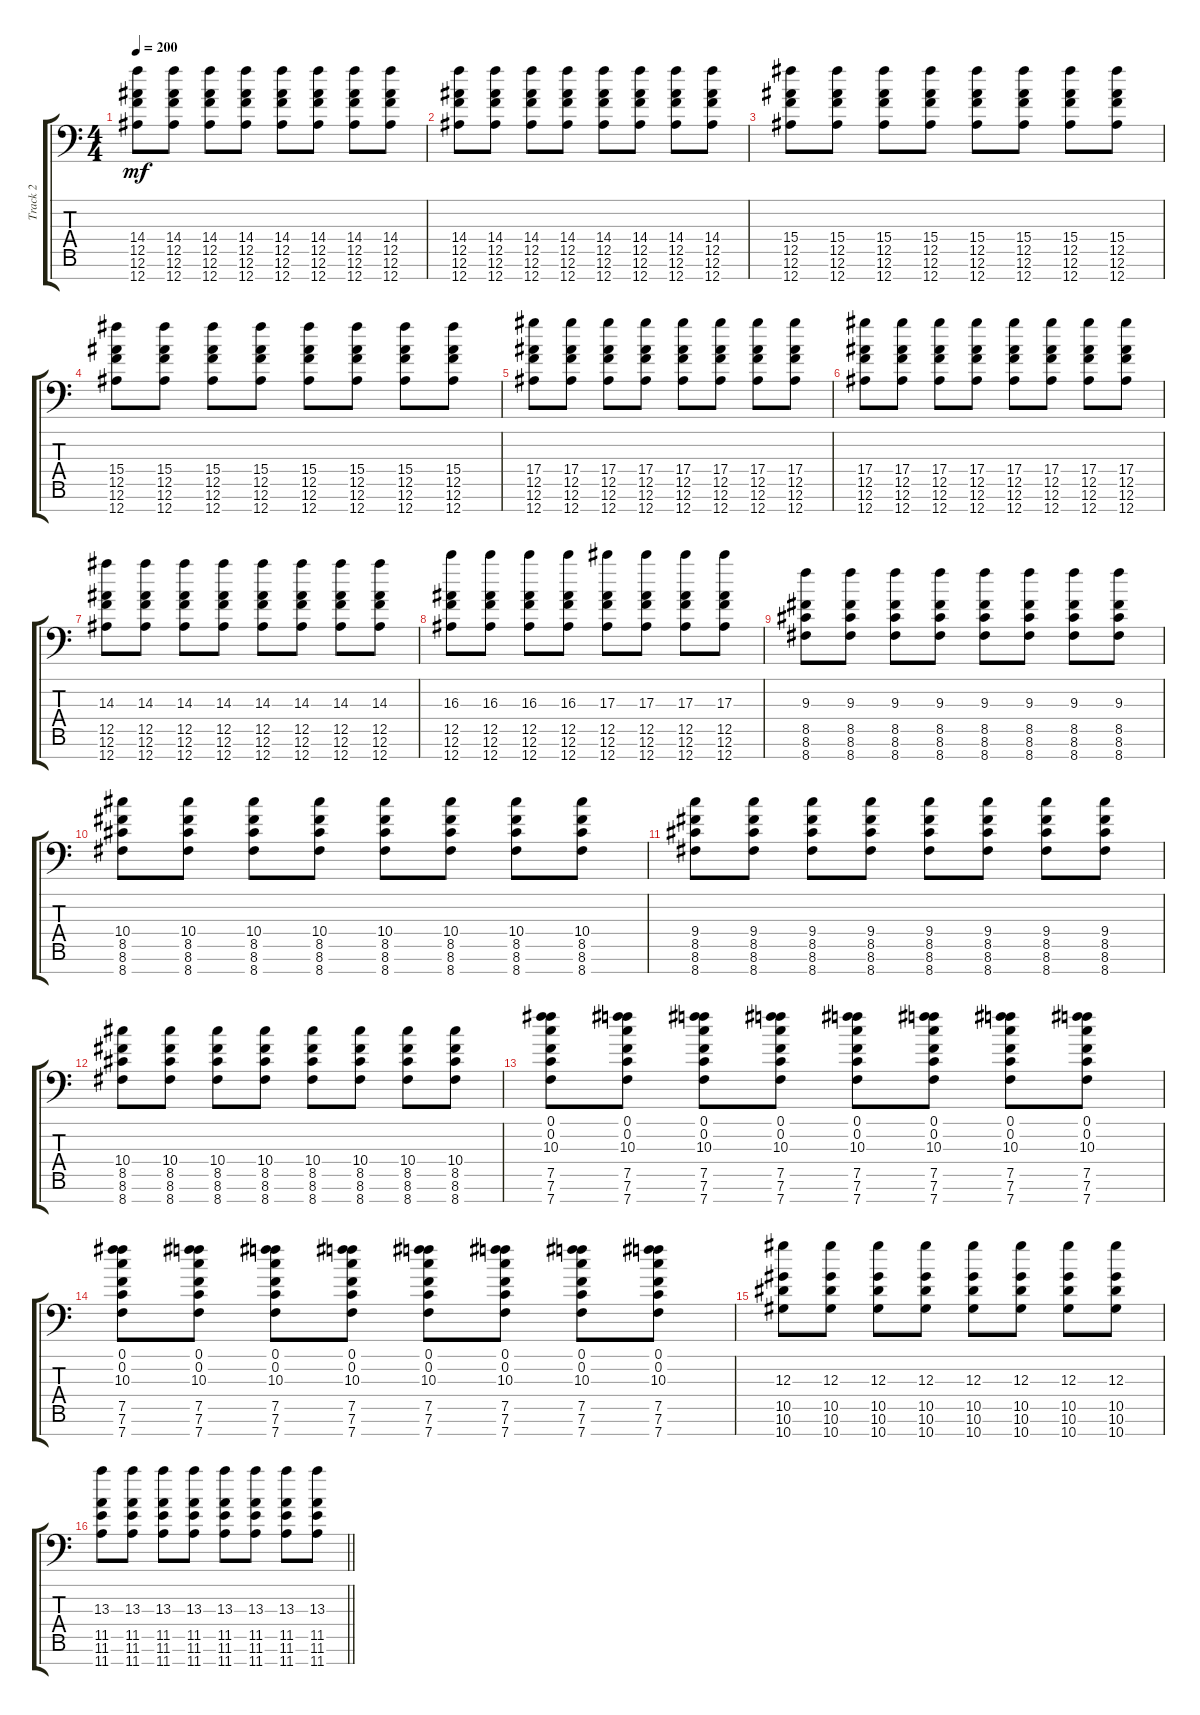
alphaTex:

\track ("Track 2" "Track 2") {instrument distortionguitar}
\staff {score tabs}
\tuning (F4 C4 Ab3 Eb3 Bb2 F2 Bb1) {hide}
\ts (4 4)
\tempo 200
\clef f4
\ks c
(14.4 12.5 12.6 12.7).8{dy mf} (14.4 12.5 12.6 12.7).8 (14.4 12.5 12.6 12.7).8 (14.4 12.5 12.6 12.7).8 (14.4 12.5 12.6 12.7).8 (14.4 12.5 12.6 12.7).8 (14.4 12.5 12.6 12.7).8 (14.4 12.5 12.6 12.7).8 |
(14.4 12.5 12.6 12.7).8 (14.4 12.5 12.6 12.7).8 (14.4 12.5 12.6 12.7).8 (14.4 12.5 12.6 12.7).8 (14.4 12.5 12.6 12.7).8 (14.4 12.5 12.6 12.7).8 (14.4 12.5 12.6 12.7).8 (14.4 12.5 12.6 12.7).8 |
(15.4 12.5 12.6 12.7).8 (15.4 12.5 12.6 12.7).8 (15.4 12.5 12.6 12.7).8 (15.4 12.5 12.6 12.7).8 (15.4 12.5 12.6 12.7).8 (15.4 12.5 12.6 12.7).8 (15.4 12.5 12.6 12.7).8 (15.4 12.5 12.6 12.7).8 |
(15.4 12.5 12.6 12.7).8 (15.4 12.5 12.6 12.7).8 (15.4 12.5 12.6 12.7).8 (15.4 12.5 12.6 12.7).8 (15.4 12.5 12.6 12.7).8 (15.4 12.5 12.6 12.7).8 (15.4 12.5 12.6 12.7).8 (15.4 12.5 12.6 12.7).8 |
(17.4 12.5 12.6 12.7).8 (17.4 12.5 12.6 12.7).8 (17.4 12.5 12.6 12.7).8 (17.4 12.5 12.6 12.7).8 (17.4 12.5 12.6 12.7).8 (17.4 12.5 12.6 12.7).8 (17.4 12.5 12.6 12.7).8 (17.4 12.5 12.6 12.7).8 |
(17.4 12.5 12.6 12.7).8 (17.4 12.5 12.6 12.7).8 (17.4 12.5 12.6 12.7).8 (17.4 12.5 12.6 12.7).8 (17.4 12.5 12.6 12.7).8 (17.4 12.5 12.6 12.7).8 (17.4 12.5 12.6 12.7).8 (17.4 12.5 12.6 12.7).8 |
(14.3 12.5 12.6 12.7).8 (14.3 12.5 12.6 12.7).8 (14.3 12.5 12.6 12.7).8 (14.3 12.5 12.6 12.7).8 (14.3 12.5 12.6 12.7).8 (14.3 12.5 12.6 12.7).8 (14.3 12.5 12.6 12.7).8 (14.3 12.5 12.6 12.7).8 |
(16.3 12.5 12.6 12.7).8 (16.3 12.5 12.6 12.7).8 (16.3 12.5 12.6 12.7).8 (16.3 12.5 12.6 12.7).8 (17.3 12.5 12.6 12.7).8 (17.3 12.5 12.6 12.7).8 (17.3 12.5 12.6 12.7).8 (17.3 12.5 12.6 12.7).8 |
(9.3 8.5 8.6 8.7).8 (9.3 8.5 8.6 8.7).8 (9.3 8.5 8.6 8.7).8 (9.3 8.5 8.6 8.7).8 (9.3 8.5 8.6 8.7).8 (9.3 8.5 8.6 8.7).8 (9.3 8.5 8.6 8.7).8 (9.3 8.5 8.6 8.7).8 |
(10.4 8.5 8.6 8.7).8 (10.4 8.5 8.6 8.7).8 (10.4 8.5 8.6 8.7).8 (10.4 8.5 8.6 8.7).8 (10.4 8.5 8.6 8.7).8 (10.4 8.5 8.6 8.7).8 (10.4 8.5 8.6 8.7).8 (10.4 8.5 8.6 8.7).8 |
(9.4 8.5 8.6 8.7).8 (9.4 8.5 8.6 8.7).8 (9.4 8.5 8.6 8.7).8 (9.4 8.5 8.6 8.7).8 (9.4 8.5 8.6 8.7).8 (9.4 8.5 8.6 8.7).8 (9.4 8.5 8.6 8.7).8 (9.4 8.5 8.6 8.7).8 |
(10.4 8.5 8.6 8.7).8 (10.4 8.5 8.6 8.7).8 (10.4 8.5 8.6 8.7).8 (10.4 8.5 8.6 8.7).8 (10.4 8.5 8.6 8.7).8 (10.4 8.5 8.6 8.7).8 (10.4 8.5 8.6 8.7).8 (10.4 8.5 8.6 8.7).8 |
(0.1 0.2 10.3 7.5 7.6 7.7).8 (0.1 0.2 10.3 7.5 7.6 7.7).8 (0.1 0.2 10.3 7.5 7.6 7.7).8 (0.1 0.2 10.3 7.5 7.6 7.7).8 (0.1 0.2 10.3 7.5 7.6 7.7).8 (0.1 0.2 10.3 7.5 7.6 7.7).8 (0.1 0.2 10.3 7.5 7.6 7.7).8 (0.1 0.2 10.3 7.5 7.6 7.7).8 |
(0.1 0.2 10.3 7.5 7.6 7.7).8 (0.1 0.2 10.3 7.5 7.6 7.7).8 (0.1 0.2 10.3 7.5 7.6 7.7).8 (0.1 0.2 10.3 7.5 7.6 7.7).8 (0.1 0.2 10.3 7.5 7.6 7.7).8 (0.1 0.2 10.3 7.5 7.6 7.7).8 (0.1 0.2 10.3 7.5 7.6 7.7).8 (0.1 0.2 10.3 7.5 7.6 7.7).8 |
(12.3 10.5 10.6 10.7).8 (12.3 10.5 10.6 10.7).8 (12.3 10.5 10.6 10.7).8 (12.3 10.5 10.6 10.7).8 (12.3 10.5 10.6 10.7).8 (12.3 10.5 10.6 10.7).8 (12.3 10.5 10.6 10.7).8 (12.3 10.5 10.6 10.7).8 |
\barLineRight lightlight
(13.3 11.5 11.6 11.7).8 (13.3 11.5 11.6 11.7).8 (13.3 11.5 11.6 11.7).8 (13.3 11.5 11.6 11.7).8 (13.3 11.5 11.6 11.7).8 (13.3 11.5 11.6 11.7).8 (13.3 11.5 11.6 11.7).8 (13.3 11.5 11.6 11.7).8
